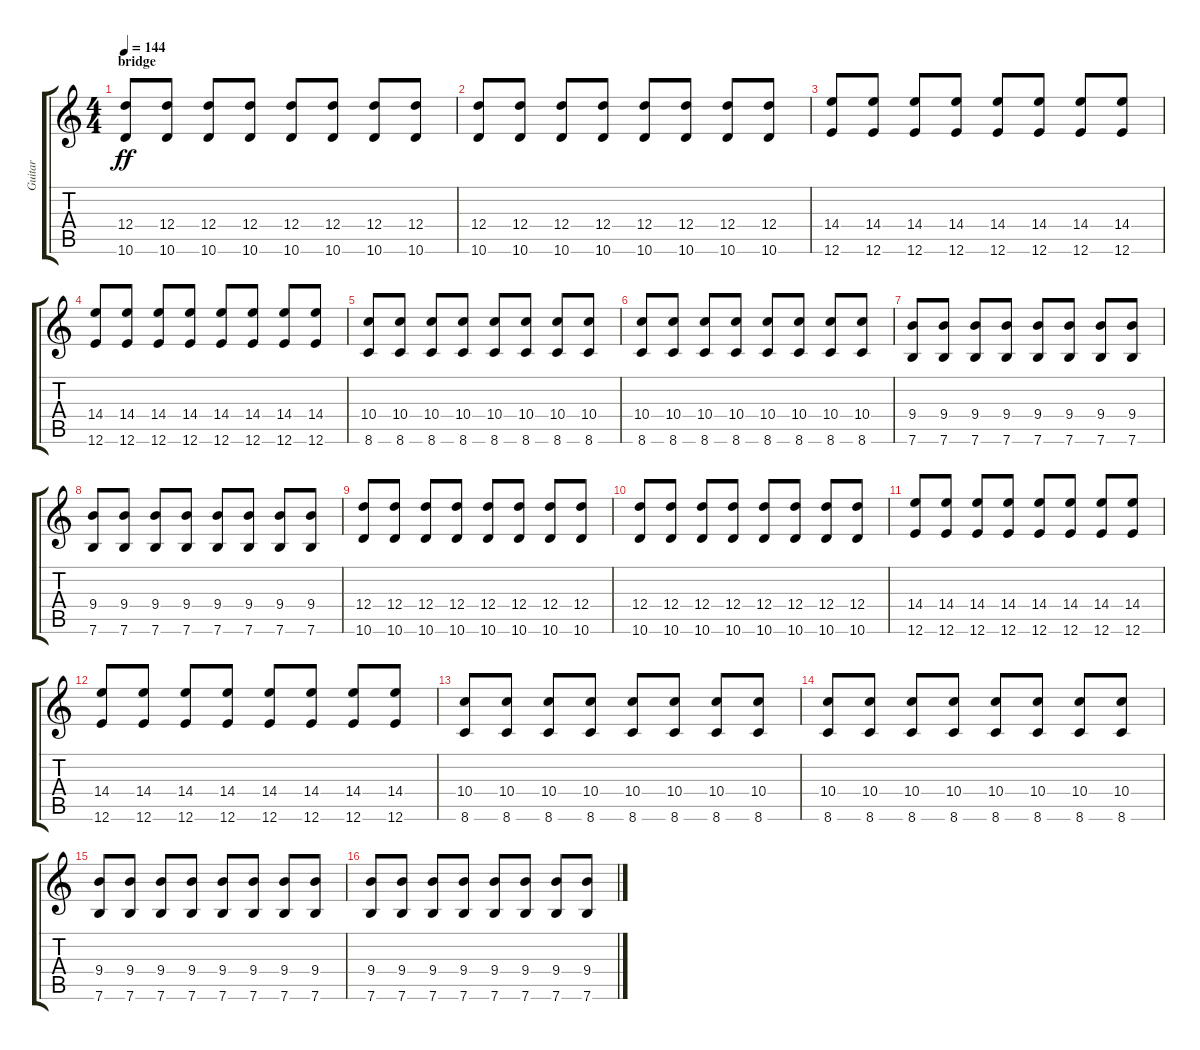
\track ("Guitar" "Guitar") {instrument electricguitarmuted}
\staff {score tabs}
\tuning (E4 B3 G3 D3 A2 E2) {hide}
\ts (4 4)
\section ("" "bridge")
\tempo 144
\clef g2
\ks c
(12.4 10.6).8{dy ff} (12.4 10.6).8 (12.4 10.6).8 (12.4 10.6).8 (12.4 10.6).8 (12.4 10.6).8 (12.4 10.6).8 (12.4 10.6).8 |
(12.4 10.6).8 (12.4 10.6).8 (12.4 10.6).8 (12.4 10.6).8 (12.4 10.6).8 (12.4 10.6).8 (12.4 10.6).8 (12.4 10.6).8 |
(14.4 12.6).8 (14.4 12.6).8 (14.4 12.6).8 (14.4 12.6).8 (14.4 12.6).8 (14.4 12.6).8 (14.4 12.6).8 (14.4 12.6).8 |
(14.4 12.6).8 (14.4 12.6).8 (14.4 12.6).8 (14.4 12.6).8 (14.4 12.6).8 (14.4 12.6).8 (14.4 12.6).8 (14.4 12.6).8 |
(10.4 8.6).8 (10.4 8.6).8 (10.4 8.6).8 (10.4 8.6).8 (10.4 8.6).8 (10.4 8.6).8 (10.4 8.6).8 (10.4 8.6).8 |
(10.4 8.6).8 (10.4 8.6).8 (10.4 8.6).8 (10.4 8.6).8 (10.4 8.6).8 (10.4 8.6).8 (10.4 8.6).8 (10.4 8.6).8 |
(9.4 7.6).8 (9.4 7.6).8 (9.4 7.6).8 (9.4 7.6).8 (9.4 7.6).8 (9.4 7.6).8 (9.4 7.6).8 (9.4 7.6).8 |
(9.4 7.6).8 (9.4 7.6).8 (9.4 7.6).8 (9.4 7.6).8 (9.4 7.6).8 (9.4 7.6).8 (9.4 7.6).8 (9.4 7.6).8 |
(12.4 10.6).8 (12.4 10.6).8 (12.4 10.6).8 (12.4 10.6).8 (12.4 10.6).8 (12.4 10.6).8 (12.4 10.6).8 (12.4 10.6).8 |
(12.4 10.6).8 (12.4 10.6).8 (12.4 10.6).8 (12.4 10.6).8 (12.4 10.6).8 (12.4 10.6).8 (12.4 10.6).8 (12.4 10.6).8 |
(14.4 12.6).8 (14.4 12.6).8 (14.4 12.6).8 (14.4 12.6).8 (14.4 12.6).8 (14.4 12.6).8 (14.4 12.6).8 (14.4 12.6).8 |
(14.4 12.6).8 (14.4 12.6).8 (14.4 12.6).8 (14.4 12.6).8 (14.4 12.6).8 (14.4 12.6).8 (14.4 12.6).8 (14.4 12.6).8 |
(10.4 8.6).8 (10.4 8.6).8 (10.4 8.6).8 (10.4 8.6).8 (10.4 8.6).8 (10.4 8.6).8 (10.4 8.6).8 (10.4 8.6).8 |
(10.4 8.6).8 (10.4 8.6).8 (10.4 8.6).8 (10.4 8.6).8 (10.4 8.6).8 (10.4 8.6).8 (10.4 8.6).8 (10.4 8.6).8 |
(9.4 7.6).8 (9.4 7.6).8 (9.4 7.6).8 (9.4 7.6).8 (9.4 7.6).8 (9.4 7.6).8 (9.4 7.6).8 (9.4 7.6).8 |
(9.4 7.6).8 (9.4 7.6).8 (9.4 7.6).8 (9.4 7.6).8 (9.4 7.6).8 (9.4 7.6).8 (9.4 7.6).8 (9.4 7.6).8
